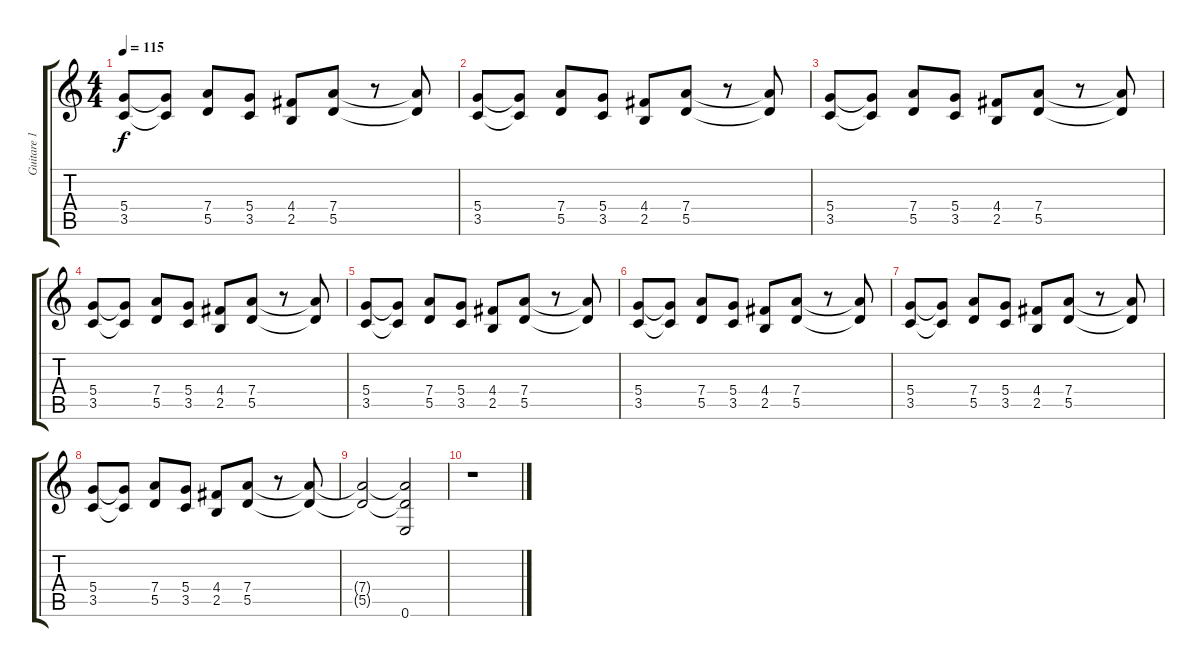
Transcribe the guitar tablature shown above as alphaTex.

\track ("Guitare 1" "Guitare 1") {instrument distortionguitar}
\staff {score tabs}
\tuning (E4 B3 G3 D3 A2 E2) {hide}
\ts (4 4)
\tempo 115
\clef g2
\ks c
(5.4 3.5).8{dy f instrument distortionguitar} (5.4{t} 3.5{t}).8 (7.4 5.5).8 (5.4 3.5).8 (4.4 2.5).8 (7.4 5.5).8 r.8 (7.4{t} 5.5{t}).8 |
(5.4 3.5).8 (5.4{t} 3.5{t}).8 (7.4 5.5).8 (5.4 3.5).8 (4.4 2.5).8 (7.4 5.5).8 r.8 (7.4{t} 5.5{t}).8 |
(5.4 3.5).8 (5.4{t} 3.5{t}).8 (7.4 5.5).8 (5.4 3.5).8 (4.4 2.5).8 (7.4 5.5).8 r.8 (7.4{t} 5.5{t}).8 |
(5.4 3.5).8 (5.4{t} 3.5{t}).8 (7.4 5.5).8 (5.4 3.5).8 (4.4 2.5).8 (7.4 5.5).8 r.8 (7.4{t} 5.5{t}).8 |
(5.4 3.5).8 (5.4{t} 3.5{t}).8 (7.4 5.5).8 (5.4 3.5).8 (4.4 2.5).8 (7.4 5.5).8 r.8 (7.4{t} 5.5{t}).8 |
(5.4 3.5).8 (5.4{t} 3.5{t}).8 (7.4 5.5).8 (5.4 3.5).8 (4.4 2.5).8 (7.4 5.5).8 r.8 (7.4{t} 5.5{t}).8 |
(5.4 3.5).8 (5.4{t} 3.5{t}).8 (7.4 5.5).8 (5.4 3.5).8 (4.4 2.5).8 (7.4 5.5).8 r.8 (7.4{t} 5.5{t}).8 |
(5.4 3.5).8 (5.4{t} 3.5{t}).8 (7.4 5.5).8 (5.4 3.5).8 (4.4 2.5).8 (7.4 5.5).8 r.8 (7.4{t} 5.5{t}).8 |
(7.4{t} 5.5{t}).2 (7.4{t} 5.5{t} 0.6).2 |
r.1
